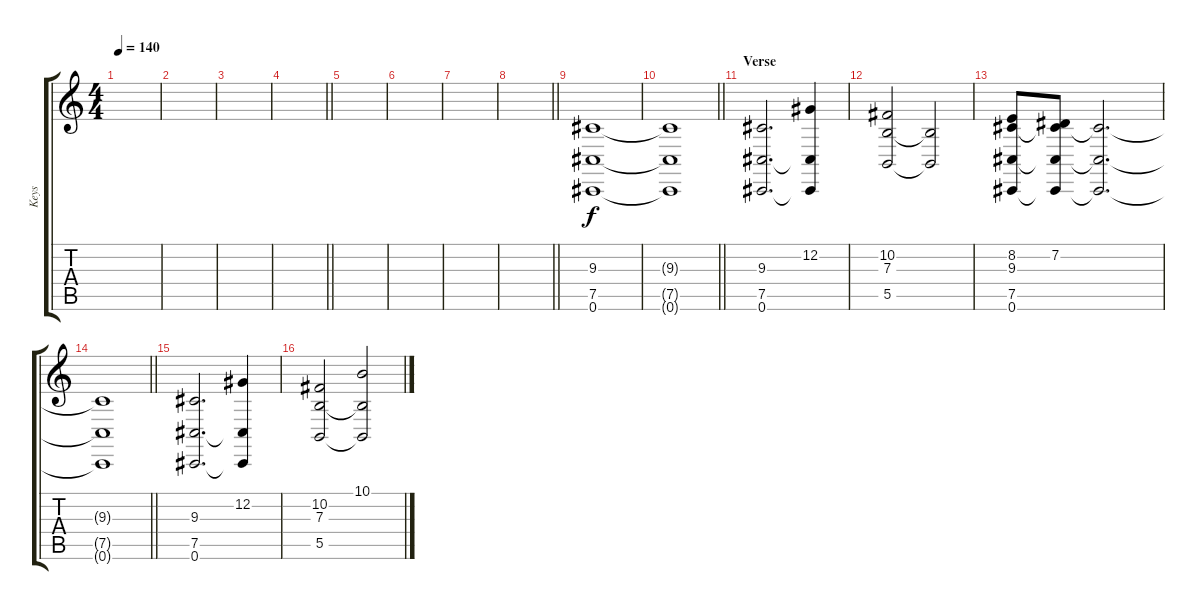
\track ("Keys" "Keys") {instrument synthstrings1}
\staff {score tabs}
\tuning (Db4 Ab3 E3 B2 Gb2 Db2) {hide}
\ts (4 4)
\section ("" "")
\tempo 140
\clef g2
\ks c
|
|
|
\barLineRight lightlight
|
\section ("" "")
|
|
|
\barLineRight lightlight
|
\section ("" "")
(9.3 7.5 0.6).1 |
\barLineRight lightlight
(9.3{t} 7.5{t} 0.6{t}).1 |
\section ("" "Verse")
(9.3 7.5 0.6).2{d} (12.2 7.5{t} 0.6{t}).4 |
(10.2 7.3 5.5).2 (7.3{t} 5.5{t}).2 |
(8.2 9.3 7.5 0.6).8 (7.2 9.3{t} 7.5{t} 0.6{t}).8 (9.3{t} 7.5{t} 0.6{t}).2{d} |
\barLineRight lightlight
(9.3{t} 7.5{t} 0.6{t}).1 |
\section ("" "")
(9.3 7.5 0.6).2{d} (12.2 7.5{t} 0.6{t}).4 |
(10.2 7.3 5.5).2 (10.1 7.3{t} 5.5{t}).2
